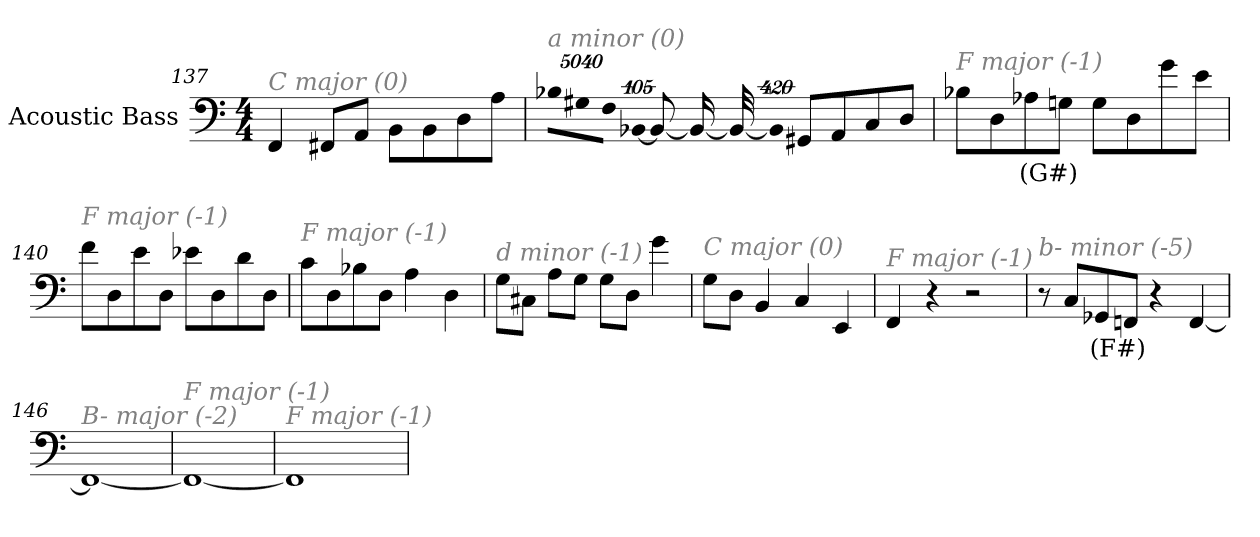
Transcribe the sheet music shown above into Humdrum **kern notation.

**kern	**text
*part1	*part1
*staff1	*staff1
*I"Acoustic Bass	*
*clefF4	*
*ITrd7c12	*
*k[]	*
*C:	*
*M4/4	*
=137	=137
!LO:TX:i:color=#808080:t=C major (0)	!
4FFF	.
8FFF#XL	.
8AAAJ	.
8BBBL	.
8BBB	.
8DD	.
8AAJ	.
=138	=138
!LO:TX:i:color=#808080:t=a minor (0)	!
!LO:N:vis=8	!
40320%3347BB-XL	.
!LO:N:vis=8	!
40320%3347GG#X	.
!LO:N:vis=8	!
40320%3347FFJ	.
!LO:N:vis=1024	!
[13440%13BBB-X	.
8BBB-_	.
16BBB-_	.
32BBB-_	.
!LO:N:vis=1024%31	!
13440%407BBB-]	.
8GGG#XL	.
8AAA	.
8CC	.
8DDJ	.
=139	=139
!LO:TX:i:color=#808080:t=F major (-1)	!
8BB-XL	.
8DD	.
8AA-Xi	(G#)
8GGnJ	.
8GGL	.
8DD	.
8G	.
8EJ	.
=140	=140
!LO:TX:i:color=#808080:t=F major (-1)	!
8FL	.
8DD	.
8E	.
8DDJ	.
8E-XL	.
8DD	.
8D	.
8DDJ	.
=141	=141
!LO:TX:i:color=#808080:t=F major (-1)	!
8CL	.
8DD	.
8BB-X	.
8DDJ	.
4AA	.
4DD	.
=142	=142
!LO:TX:i:color=#808080:t=d minor (-1)	!
8GGL	.
8CC#XJ	.
8AAL	.
8GGJ	.
8GGL	.
8DDJ	.
4G	.
=143	=143
!LO:TX:i:color=#808080:t=C major (0)	!
8GGL	.
8DDJ	.
4BBB	.
4CC	.
4EEE	.
=144	=144
!LO:TX:i:color=#808080:t=F major (-1)	!
4FFF	.
4r	.
2r	.
=145	=145
!LO:TX:i:color=#808080:t=b- minor (-5)	!
8r	.
8CCL	.
8GGG-Xi	(F#)
8FFFnJ	.
4r	.
[4FFF	.
=146	=146
!LO:TX:i:color=#808080:t=B- major (-2)	!
1FFF_	.
=147	=147
!LO:TX:i:color=#808080:t=F major (-1)	!
1FFF_	.
=148	=148
!LO:TX:i:color=#808080:t=F major (-1)	!
1FFF]	.
=	=
*-	*-
